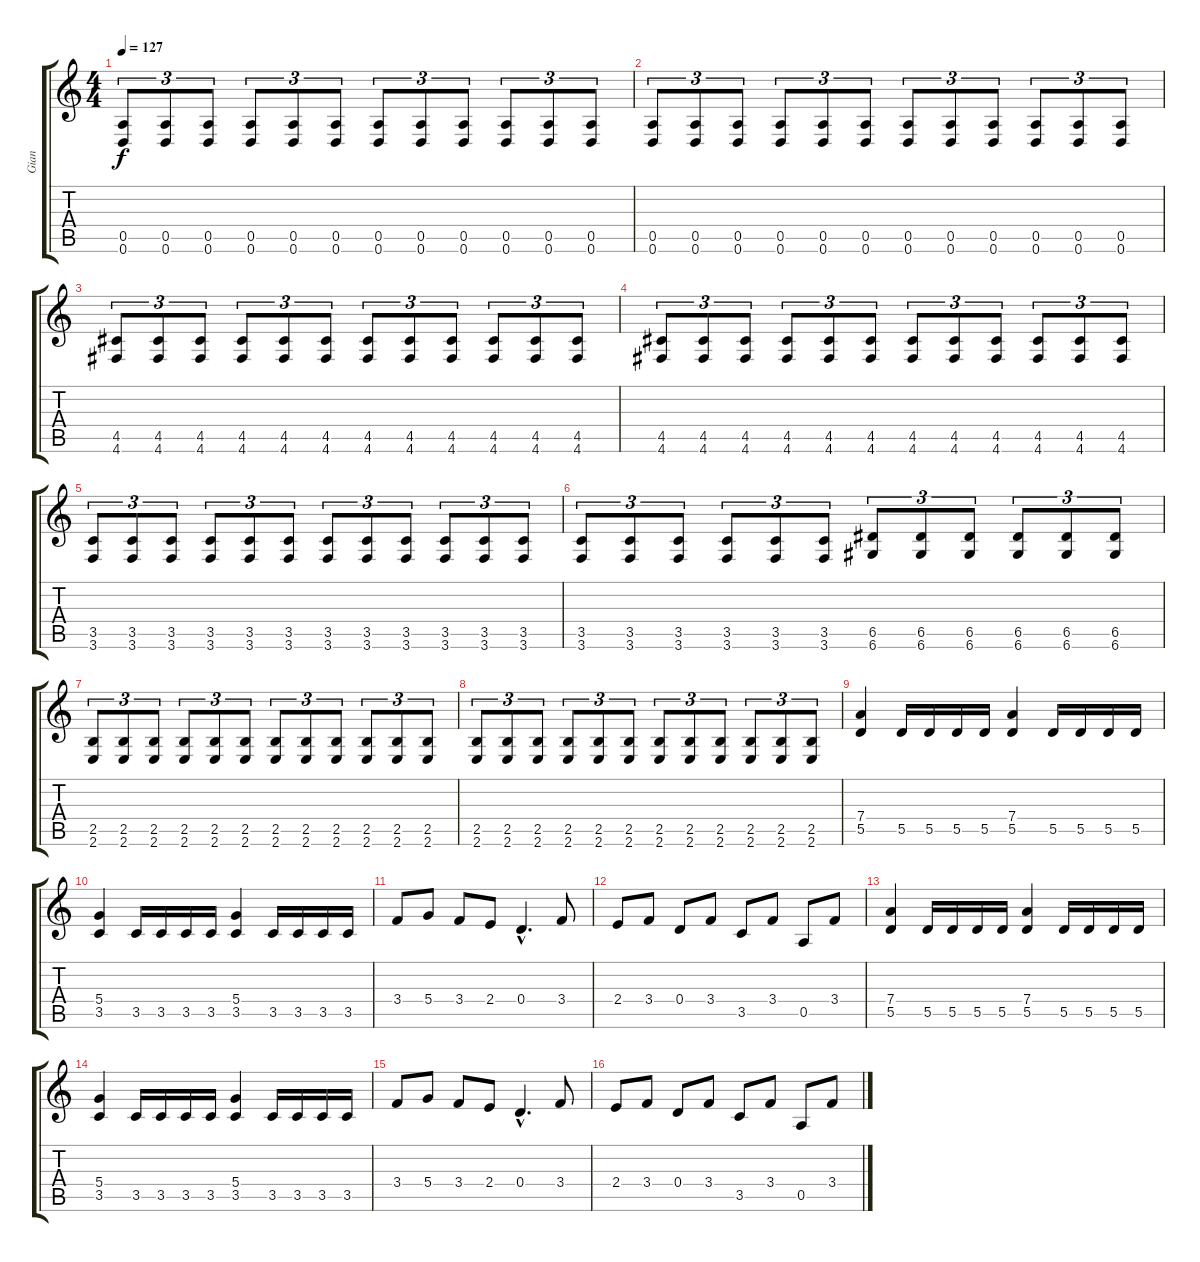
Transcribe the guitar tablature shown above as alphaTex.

\track ("Gian" "Gian") {instrument distortionguitar}
\staff {score tabs}
\tuning (E4 B3 G3 D3 A2 D2) {hide}
\ts (4 4)
\tempo 127
\clef g2
\ks c
(0.5 0.6).8{tu (3 2) dy f} (0.5 0.6).8{tu (3 2)} (0.5 0.6).8{tu (3 2)} (0.5 0.6).8{tu (3 2)} (0.5 0.6).8{tu (3 2)} (0.5 0.6).8{tu (3 2)} (0.5 0.6).8{tu (3 2)} (0.5 0.6).8{tu (3 2)} (0.5 0.6).8{tu (3 2)} (0.5 0.6).8{tu (3 2)} (0.5 0.6).8{tu (3 2)} (0.5 0.6).8{tu (3 2)} |
(0.5 0.6).8{tu (3 2)} (0.5 0.6).8{tu (3 2)} (0.5 0.6).8{tu (3 2)} (0.5 0.6).8{tu (3 2)} (0.5 0.6).8{tu (3 2)} (0.5 0.6).8{tu (3 2)} (0.5 0.6).8{tu (3 2)} (0.5 0.6).8{tu (3 2)} (0.5 0.6).8{tu (3 2)} (0.5 0.6).8{tu (3 2)} (0.5 0.6).8{tu (3 2)} (0.5 0.6).8{tu (3 2)} |
(4.5 4.6).8{tu (3 2)} (4.5 4.6).8{tu (3 2)} (4.5 4.6).8{tu (3 2)} (4.5 4.6).8{tu (3 2)} (4.5 4.6).8{tu (3 2)} (4.5 4.6).8{tu (3 2)} (4.5 4.6).8{tu (3 2)} (4.5 4.6).8{tu (3 2)} (4.5 4.6).8{tu (3 2)} (4.5 4.6).8{tu (3 2)} (4.5 4.6).8{tu (3 2)} (4.5 4.6).8{tu (3 2)} |
(4.5 4.6).8{tu (3 2)} (4.5 4.6).8{tu (3 2)} (4.5 4.6).8{tu (3 2)} (4.5 4.6).8{tu (3 2)} (4.5 4.6).8{tu (3 2)} (4.5 4.6).8{tu (3 2)} (4.5 4.6).8{tu (3 2)} (4.5 4.6).8{tu (3 2)} (4.5 4.6).8{tu (3 2)} (4.5 4.6).8{tu (3 2)} (4.5 4.6).8{tu (3 2)} (4.5 4.6).8{tu (3 2)} |
(3.5 3.6).8{tu (3 2)} (3.5 3.6).8{tu (3 2)} (3.5 3.6).8{tu (3 2)} (3.5 3.6).8{tu (3 2)} (3.5 3.6).8{tu (3 2)} (3.5 3.6).8{tu (3 2)} (3.5 3.6).8{tu (3 2)} (3.5 3.6).8{tu (3 2)} (3.5 3.6).8{tu (3 2)} (3.5 3.6).8{tu (3 2)} (3.5 3.6).8{tu (3 2)} (3.5 3.6).8{tu (3 2)} |
(3.5 3.6).8{tu (3 2)} (3.5 3.6).8{tu (3 2)} (3.5 3.6).8{tu (3 2)} (3.5 3.6).8{tu (3 2)} (3.5 3.6).8{tu (3 2)} (3.5 3.6).8{tu (3 2)} (6.5 6.6).8{tu (3 2)} (6.5 6.6).8{tu (3 2)} (6.5 6.6).8{tu (3 2)} (6.5 6.6).8{tu (3 2)} (6.5 6.6).8{tu (3 2)} (6.5 6.6).8{tu (3 2)} |
(2.5 2.6).8{tu (3 2)} (2.5 2.6).8{tu (3 2)} (2.5 2.6).8{tu (3 2)} (2.5 2.6).8{tu (3 2)} (2.5 2.6).8{tu (3 2)} (2.5 2.6).8{tu (3 2)} (2.5 2.6).8{tu (3 2)} (2.5 2.6).8{tu (3 2)} (2.5 2.6).8{tu (3 2)} (2.5 2.6).8{tu (3 2)} (2.5 2.6).8{tu (3 2)} (2.5 2.6).8{tu (3 2)} |
(2.5 2.6).8{tu (3 2)} (2.5 2.6).8{tu (3 2)} (2.5 2.6).8{tu (3 2)} (2.5 2.6).8{tu (3 2)} (2.5 2.6).8{tu (3 2)} (2.5 2.6).8{tu (3 2)} (2.5 2.6).8{tu (3 2)} (2.5 2.6).8{tu (3 2)} (2.5 2.6).8{tu (3 2)} (2.5 2.6).8{tu (3 2)} (2.5 2.6).8{tu (3 2)} (2.5 2.6).8{tu (3 2)} |
(7.4 5.5).4 5.5.16 5.5.16 5.5.16 5.5.16 (7.4 5.5).4 5.5.16 5.5.16 5.5.16 5.5.16 |
(5.4 3.5).4 3.5.16 3.5.16 3.5.16 3.5.16 (5.4 3.5).4 3.5.16 3.5.16 3.5.16 3.5.16 |
3.4.8 5.4.8 3.4.8 2.4.8 0.4{hac}.4{d} 3.4.8 |
2.4.8 3.4.8 0.4.8 3.4.8 3.5.8 3.4.8 0.5.8 3.4.8 |
(7.4 5.5).4 5.5.16 5.5.16 5.5.16 5.5.16 (7.4 5.5).4 5.5.16 5.5.16 5.5.16 5.5.16 |
(5.4 3.5).4 3.5.16 3.5.16 3.5.16 3.5.16 (5.4 3.5).4 3.5.16 3.5.16 3.5.16 3.5.16 |
3.4.8 5.4.8 3.4.8 2.4.8 0.4{hac}.4{d} 3.4.8 |
2.4.8 3.4.8 0.4.8 3.4.8 3.5.8 3.4.8 0.5.8 3.4.8
